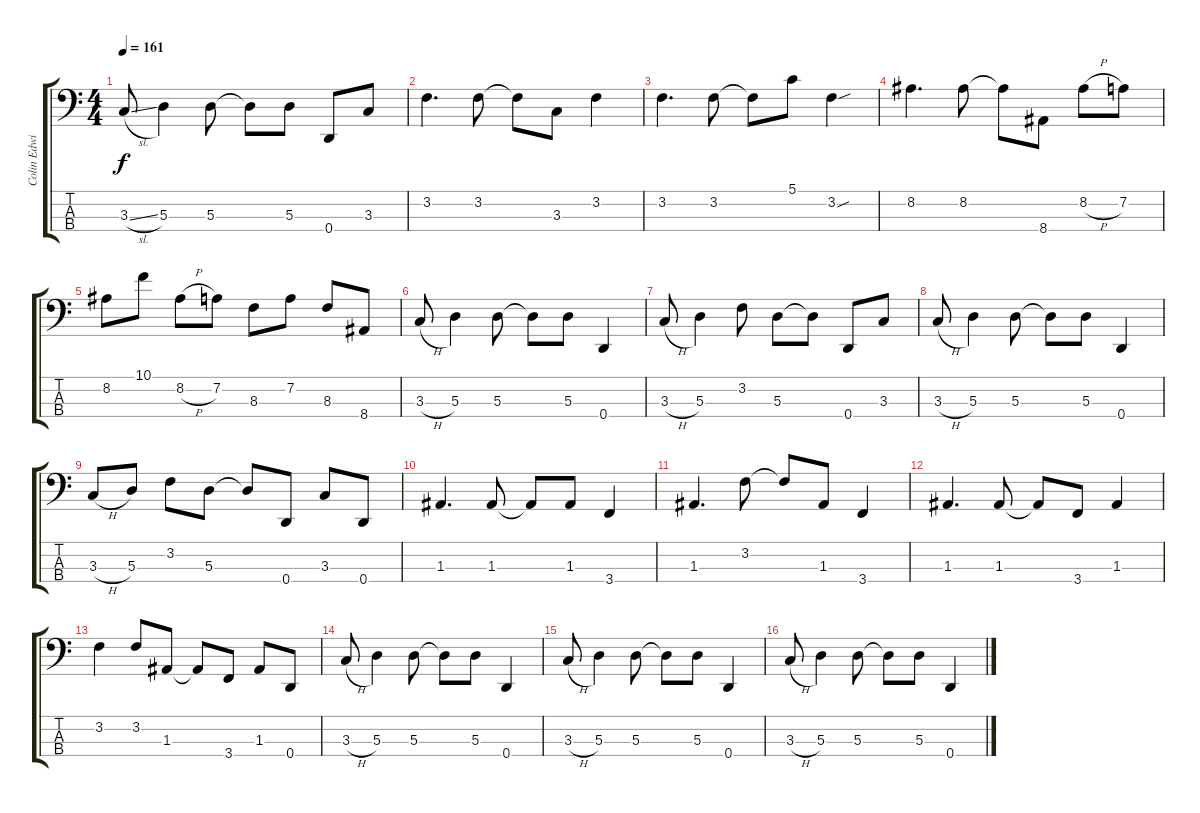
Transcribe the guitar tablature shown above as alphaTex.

\track ("Colin Edwin (Bass)" "Colin Edwi") {instrument electricbassfinger}
\staff {score tabs}
\tuning (G2 D2 A1 D1) {hide}
\ts (4 4)
\tempo 161
\clef f4
\ks c
3.3{sl}.8{dy f} 5.3.4 5.3.8 5.3{t}.8 5.3.8 0.4.8 3.3.8 |
3.2.4{d} 3.2.8 3.2{t}.8 3.3.8 3.2.4 |
3.2.4{d} 3.2.8 3.2{t}.8 5.1.8 3.2{sou}.4 |
8.2.4{d} 8.2.8 8.2{t}.8 8.4.8 8.2{h}.8 7.2.8 |
8.2.8 10.1.8 8.2{h}.8 7.2.8 8.3.8 7.2.8 8.3.8 8.4.8 |
3.3{h}.8 5.3.4 5.3.8 5.3{t}.8 5.3.8 0.4.4 |
3.3{h}.8 5.3.4 3.2.8 5.3.8 5.3{t}.8 0.4.8 3.3.8 |
3.3{h}.8 5.3.4 5.3.8 5.3{t}.8 5.3.8 0.4.4 |
3.3{h}.8 5.3.8 3.2.8 5.3.8 5.3{t}.8 0.4.8 3.3.8 0.4.8 |
1.3.4{d} 1.3.8 1.3{t}.8 1.3.8 3.4.4 |
1.3.4{d} 3.2.8 3.2{t}.8 1.3.8 3.4.4 |
1.3.4{d} 1.3.8 1.3{t}.8 3.4.8 1.3.4 |
3.2.4 3.2.8 1.3.8 1.3{t}.8 3.4.8 1.3.8 0.4.8 |
3.3{h}.8 5.3.4 5.3.8 5.3{t}.8 5.3.8 0.4.4 |
3.3{h}.8 5.3.4 5.3.8 5.3{t}.8 5.3.8 0.4.4 |
3.3{h}.8 5.3.4 5.3.8 5.3{t}.8 5.3.8 0.4.4
